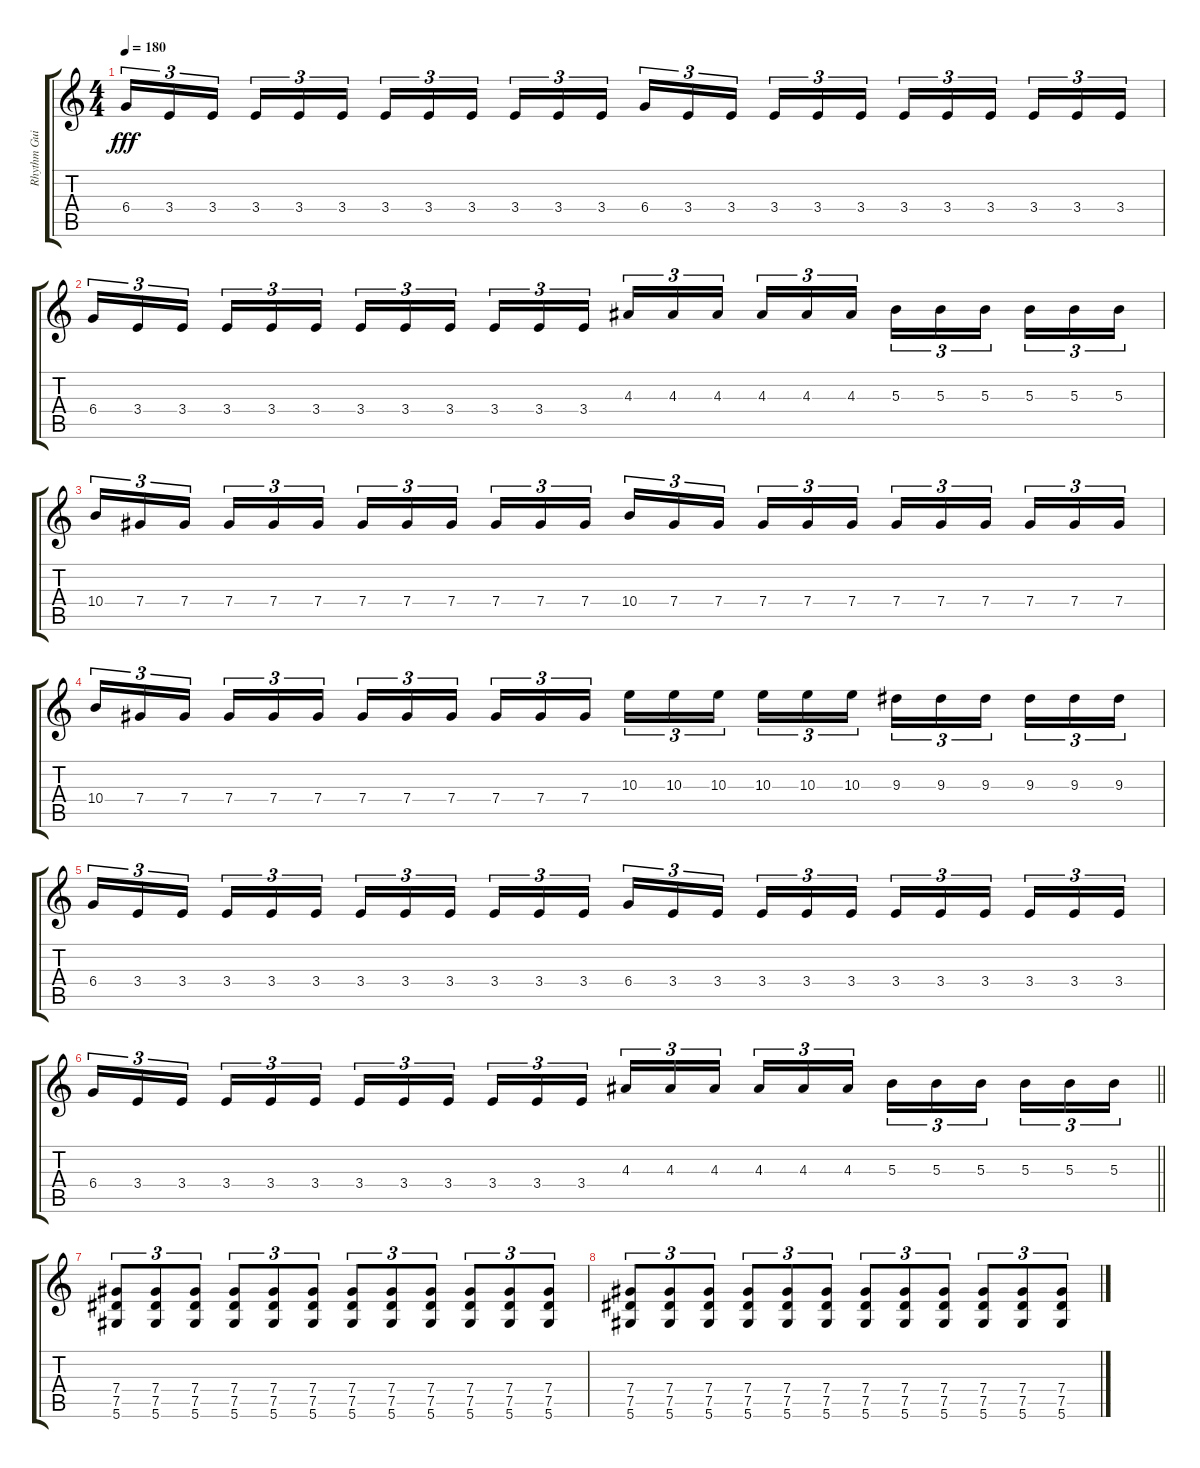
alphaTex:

\track ("Rhythm Guitar" "Rhythm Gui") {instrument distortionguitar}
\staff {score tabs}
\tuning (Eb4 Bb3 Gb3 Db3 Ab2 Eb2) {hide}
\ts (4 4)
\section ("" "")
\tempo 180
\clef g2
\ks c
6.4.16{tu (3 2) dy fff} 3.4.16{tu (3 2)} 3.4.16{tu (3 2) beam splitsecondary} 3.4.16{tu (3 2)} 3.4.16{tu (3 2)} 3.4.16{tu (3 2)} 3.4.16{tu (3 2)} 3.4.16{tu (3 2)} 3.4.16{tu (3 2) beam splitsecondary} 3.4.16{tu (3 2)} 3.4.16{tu (3 2)} 3.4.16{tu (3 2)} 6.4.16{tu (3 2)} 3.4.16{tu (3 2)} 3.4.16{tu (3 2) beam splitsecondary} 3.4.16{tu (3 2)} 3.4.16{tu (3 2)} 3.4.16{tu (3 2)} 3.4.16{tu (3 2)} 3.4.16{tu (3 2)} 3.4.16{tu (3 2) beam splitsecondary} 3.4.16{tu (3 2)} 3.4.16{tu (3 2)} 3.4.16{tu (3 2)} |
6.4.16{tu (3 2)} 3.4.16{tu (3 2)} 3.4.16{tu (3 2) beam splitsecondary} 3.4.16{tu (3 2)} 3.4.16{tu (3 2)} 3.4.16{tu (3 2)} 3.4.16{tu (3 2)} 3.4.16{tu (3 2)} 3.4.16{tu (3 2) beam splitsecondary} 3.4.16{tu (3 2)} 3.4.16{tu (3 2)} 3.4.16{tu (3 2)} 4.3.16{tu (3 2)} 4.3.16{tu (3 2)} 4.3.16{tu (3 2) beam splitsecondary} 4.3.16{tu (3 2)} 4.3.16{tu (3 2)} 4.3.16{tu (3 2)} 5.3.16{tu (3 2)} 5.3.16{tu (3 2)} 5.3.16{tu (3 2) beam splitsecondary} 5.3.16{tu (3 2)} 5.3.16{tu (3 2)} 5.3.16{tu (3 2)} |
10.4.16{tu (3 2)} 7.4.16{tu (3 2)} 7.4.16{tu (3 2) beam splitsecondary} 7.4.16{tu (3 2)} 7.4.16{tu (3 2)} 7.4.16{tu (3 2)} 7.4.16{tu (3 2)} 7.4.16{tu (3 2)} 7.4.16{tu (3 2) beam splitsecondary} 7.4.16{tu (3 2)} 7.4.16{tu (3 2)} 7.4.16{tu (3 2)} 10.4.16{tu (3 2)} 7.4.16{tu (3 2)} 7.4.16{tu (3 2) beam splitsecondary} 7.4.16{tu (3 2)} 7.4.16{tu (3 2)} 7.4.16{tu (3 2)} 7.4.16{tu (3 2)} 7.4.16{tu (3 2)} 7.4.16{tu (3 2) beam splitsecondary} 7.4.16{tu (3 2)} 7.4.16{tu (3 2)} 7.4.16{tu (3 2)} |
10.4.16{tu (3 2)} 7.4.16{tu (3 2)} 7.4.16{tu (3 2) beam splitsecondary} 7.4.16{tu (3 2)} 7.4.16{tu (3 2)} 7.4.16{tu (3 2)} 7.4.16{tu (3 2)} 7.4.16{tu (3 2)} 7.4.16{tu (3 2) beam splitsecondary} 7.4.16{tu (3 2)} 7.4.16{tu (3 2)} 7.4.16{tu (3 2)} 10.3.16{tu (3 2)} 10.3.16{tu (3 2)} 10.3.16{tu (3 2) beam splitsecondary} 10.3.16{tu (3 2)} 10.3.16{tu (3 2)} 10.3.16{tu (3 2)} 9.3.16{tu (3 2)} 9.3.16{tu (3 2)} 9.3.16{tu (3 2) beam splitsecondary} 9.3.16{tu (3 2)} 9.3.16{tu (3 2)} 9.3.16{tu (3 2)} |
6.4.16{tu (3 2)} 3.4.16{tu (3 2)} 3.4.16{tu (3 2) beam splitsecondary} 3.4.16{tu (3 2)} 3.4.16{tu (3 2)} 3.4.16{tu (3 2)} 3.4.16{tu (3 2)} 3.4.16{tu (3 2)} 3.4.16{tu (3 2) beam splitsecondary} 3.4.16{tu (3 2)} 3.4.16{tu (3 2)} 3.4.16{tu (3 2)} 6.4.16{tu (3 2)} 3.4.16{tu (3 2)} 3.4.16{tu (3 2) beam splitsecondary} 3.4.16{tu (3 2)} 3.4.16{tu (3 2)} 3.4.16{tu (3 2)} 3.4.16{tu (3 2)} 3.4.16{tu (3 2)} 3.4.16{tu (3 2) beam splitsecondary} 3.4.16{tu (3 2)} 3.4.16{tu (3 2)} 3.4.16{tu (3 2)} |
\barLineRight lightlight
6.4.16{tu (3 2)} 3.4.16{tu (3 2)} 3.4.16{tu (3 2) beam splitsecondary} 3.4.16{tu (3 2)} 3.4.16{tu (3 2)} 3.4.16{tu (3 2)} 3.4.16{tu (3 2)} 3.4.16{tu (3 2)} 3.4.16{tu (3 2) beam splitsecondary} 3.4.16{tu (3 2)} 3.4.16{tu (3 2)} 3.4.16{tu (3 2)} 4.3.16{tu (3 2)} 4.3.16{tu (3 2)} 4.3.16{tu (3 2) beam splitsecondary} 4.3.16{tu (3 2)} 4.3.16{tu (3 2)} 4.3.16{tu (3 2)} 5.3.16{tu (3 2)} 5.3.16{tu (3 2)} 5.3.16{tu (3 2) beam splitsecondary} 5.3.16{tu (3 2)} 5.3.16{tu (3 2)} 5.3.16{tu (3 2)} |
\section ("" "")
(7.4 7.5 5.6).8{tu (3 2)} (7.4 7.5 5.6).8{tu (3 2)} (7.4 7.5 5.6).8{tu (3 2)} (7.4 7.5 5.6).8{tu (3 2)} (7.4 7.5 5.6).8{tu (3 2)} (7.4 7.5 5.6).8{tu (3 2)} (7.4 7.5 5.6).8{tu (3 2)} (7.4 7.5 5.6).8{tu (3 2)} (7.4 7.5 5.6).8{tu (3 2)} (7.4 7.5 5.6).8{tu (3 2)} (7.4 7.5 5.6).8{tu (3 2)} (7.4 7.5 5.6).8{tu (3 2)} |
(7.4 7.5 5.6).8{tu (3 2)} (7.4 7.5 5.6).8{tu (3 2)} (7.4 7.5 5.6).8{tu (3 2)} (7.4 7.5 5.6).8{tu (3 2)} (7.4 7.5 5.6).8{tu (3 2)} (7.4 7.5 5.6).8{tu (3 2)} (7.4 7.5 5.6).8{tu (3 2)} (7.4 7.5 5.6).8{tu (3 2)} (7.4 7.5 5.6).8{tu (3 2)} (7.4 7.5 5.6).8{tu (3 2)} (7.4 7.5 5.6).8{tu (3 2)} (7.4 7.5 5.6).8{tu (3 2)}
